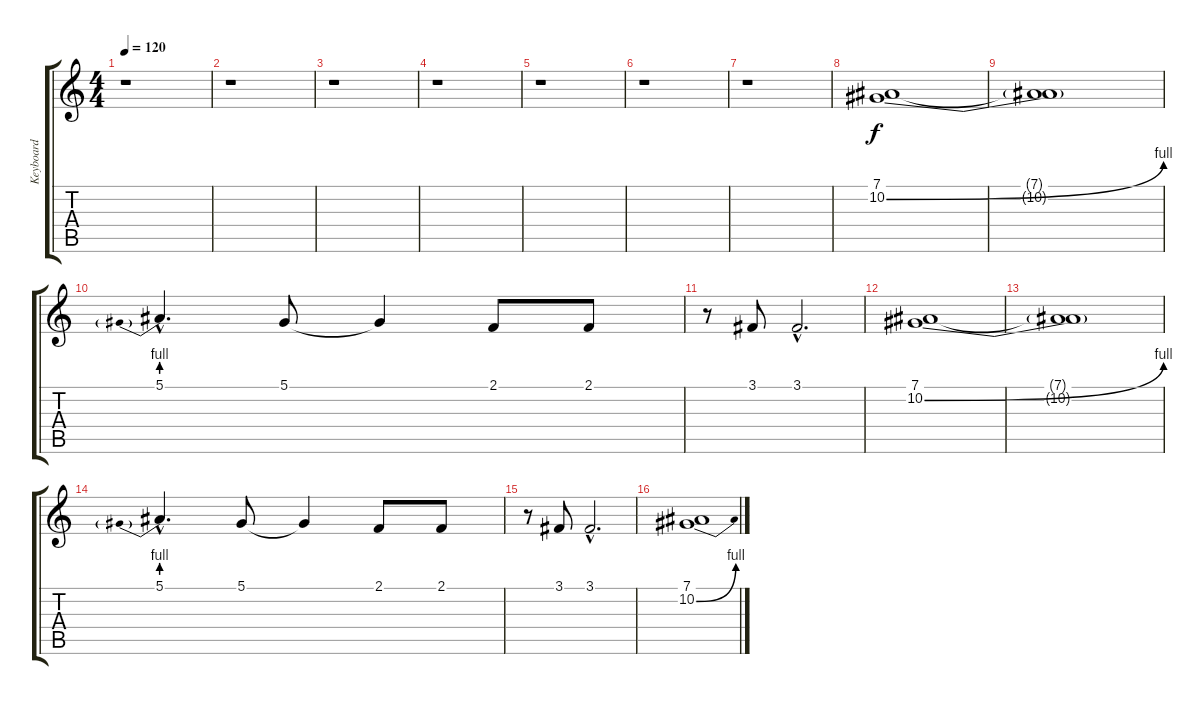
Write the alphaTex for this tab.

\track ("Keyboard" "Keyboard") {instrument stringensemble1}
\staff {score tabs}
\tuning (Eb4 Bb3 Gb3 Db3 Bb2 F2) {hide}
\ts (4 4)
\tempo 120
\clef g2
\ks c
r.1{dy f} |
r.1 |
r.1 |
r.1 |
r.1 |
r.1 |
r.1 |
(7.1 10.2{be (bend 0 0 60 4)}).1 |
(7.1{t} 10.2{t}).1 |
5.1{be (prebend 0 4 60 4) hac}.4{d} 5.1.8 5.1{t}.4 2.1.8 2.1.8 |
r.8 3.1.8 3.1{hac}.2{d} |
(7.1 10.2{be (bend 0 0 60 4)}).1 |
(7.1{t} 10.2{t}).1 |
5.1{be (prebend 0 4 60 4) hac}.4{d} 5.1.8 5.1{t}.4 2.1.8 2.1.8 |
r.8 3.1.8 3.1{hac}.2{d} |
(7.1 10.2{be (bend 0 0 60 4)}).1
